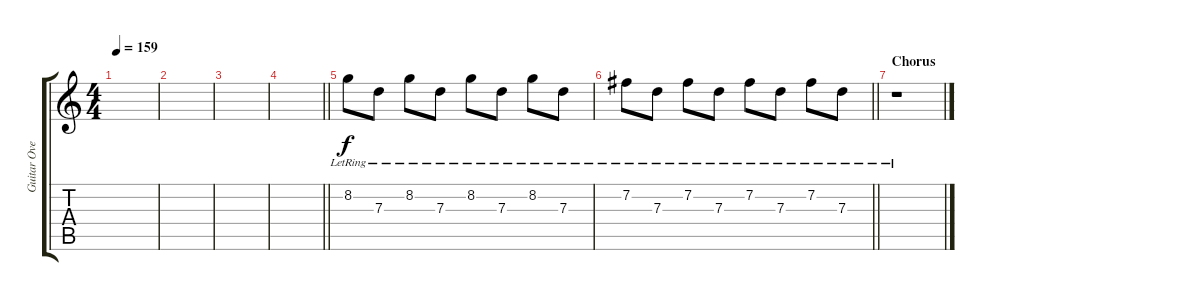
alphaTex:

\track ("Guitar Overdub" "Guitar Ove") {instrument distortionguitar}
\staff {score tabs}
\tuning (E4 B3 G3 D3 A2 D2) {hide}
\ts (4 4)
\tempo 159
\clef g2
\ks c
|
|
|
\barLineRight lightlight
|
8.2{lr}.8 7.3{lr}.8 8.2{lr}.8 7.3{lr}.8 8.2{lr}.8 7.3{lr}.8 8.2{lr}.8 7.3{lr}.8 |
\barLineRight lightlight
7.2{lr}.8 7.3{lr}.8 7.2{lr}.8 7.3{lr}.8 7.2{lr}.8 7.3{lr}.8 7.2{lr}.8 7.3{lr}.8 |
\section ("" "Chorus")
r.1
